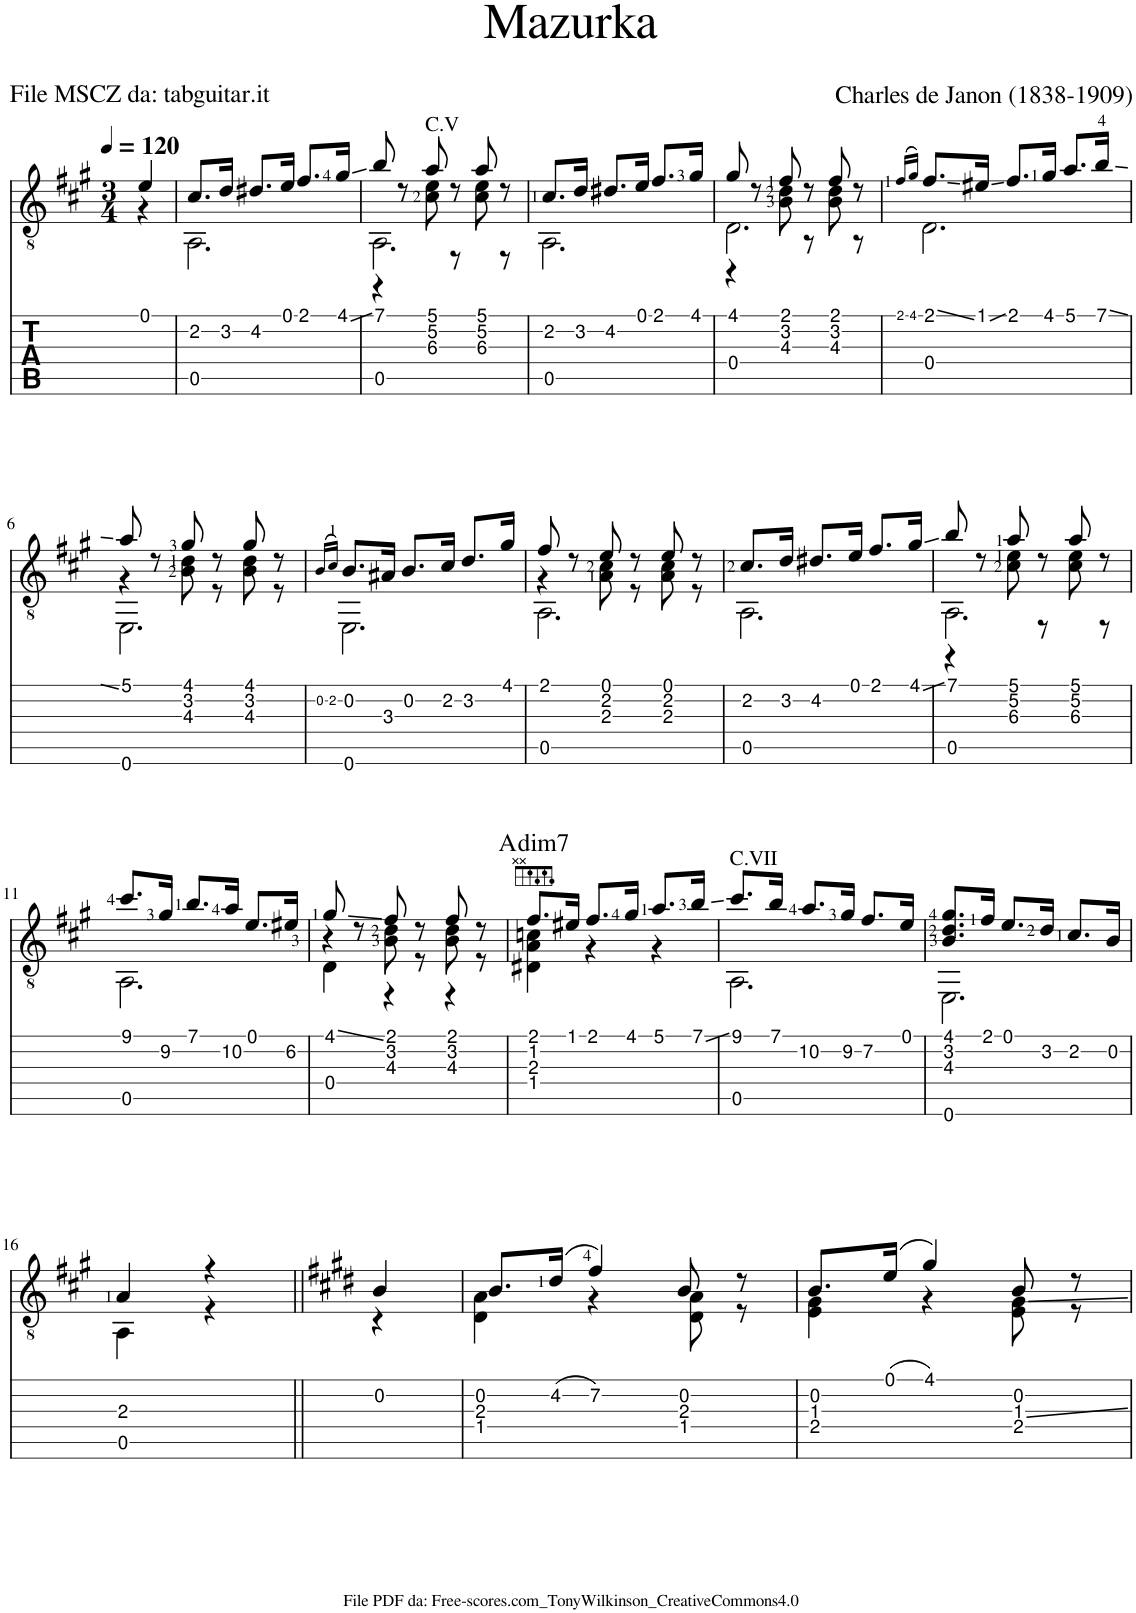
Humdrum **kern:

**kern	**kern	**harte
*part1	*part1	*part1
*staff2	*staff1	*
*I"Guitar	*	*
*I'Guit.	*	*
*stria6	*	*
*	*clefGv2	*
*k[f#c#g#]	*k[f#c#g#]	*
*M3/4	*M3/4	*
*MM120	*MM120	*
=	=	=
*^	*^	*
4e	4r	4e/	4r	.
=1	=1	=1	=1	=1
8.c#L	2.AA	8.c#/L	2.AA\	.
16dJk	.	16d/Jk	.	.
8.d#L	.	8.d#X/L	.	.
16eJk	.	16e/Jk	.	.
8.f#L	.	8.f#/L	.	.
16g#Jk	.	16g#/Jk	.	.
=2	=2	=2	=2	=2
*	*^	*	*^	*
8b	2.AA	4r	8b/	2.AA\	4r	.
8r	.	.	8r	.	.	.
!	!	!	!LO:TX:a:t=C.V	!	!	!
8a	.	8c# 8e	8a/	.	8c#\ 8e\	.
8r	.	8r	8r	.	8r	.
8a	.	8c# 8e	8a/	.	8c#\ 8e\	.
8r	.	8r	8r	.	8r	.
*	*v	*v	*	*	*	*
*	*	*	*v	*v	*
=3	=3	=3	=3	=3
8.c#L	2.AA	8.c#/L	2.AA\	.
16dJk	.	16d/Jk	.	.
8.d#XL	.	8.d#X/L	.	.
16eJk	.	16e/Jk	.	.
8.f#L	.	8.f#/L	.	.
16g#Jk	.	16g#/Jk	.	.
=4	=4	=4	=4	=4
*	*^	*	*^	*
8g#	2.D	4r	8g#/	2.D\	4r	.
8r	.	.	8r	.	.	.
8f#	.	8B 8d	8f#/	.	8B\ 8d\	.
8r	.	8r	8r	.	8r	.
8f#	.	8B 8d	8f#/	.	8B\ 8d\	.
8r	.	8r	8r	.	8r	.
*v	*v	*v	*	*	*	*
*	*v	*v	*v	*
=5	=5	=5
qf#	(16qf#/LL	.
qg#	16qg#/JJ)	.
*^	*^	*
8.f#L	2.D	8.f#/L	2.D\	.
16e#Jk	.	16e#X/Jk	.	.
8.f#L	.	8.f#/L	.	.
16g#Jk	.	16g#/Jk	.	.
8.aL	.	8.a/L	.	.
16bJk	.	16b/Jk	.	.
!!LO:LB:g=z
=6	=6	=6	=6	=6
*	*^	*	*^	*
8a	4r	2.EE	8a/	4r	2.EE\	.
8r	.	.	8r	.	.	.
8g#	8B 8d	.	8g#/	8B\ 8d\	.	.
8r	8r	.	8r	8r	.	.
8g#	8B 8d	.	8g#/	8B\ 8d\	.	.
8r	8r	.	8r	8r	.	.
*v	*v	*v	*	*	*	*
*	*v	*v	*v	*
=7	=7	=7
qB	(16qB/LL	.
qc#	16qc#/JJ)	.
*^	*^	*
8.BL	2.EE	8.B/L	2.EE\	.
16A#Jk	.	16A#X/Jk	.	.
8.BL	.	8.B/L	.	.
16c#Jk	.	16c#/Jk	.	.
8.dL	.	8.d/L	.	.
16g#Jk	.	16g#/Jk	.	.
=8	=8	=8	=8	=8
*	*^	*	*^	*
8f#	4r	2.AA	8f#/	4r	2.AA\	.
8r	.	.	8r	.	.	.
8e	8A 8c#	.	8e/	8A\ 8c#\	.	.
8r	8r	.	8r	8r	.	.
8e	8A 8c#	.	8e/	8A\ 8c#\	.	.
8r	8r	.	8r	8r	.	.
*	*v	*v	*	*	*	*
*	*	*	*v	*v	*
=9	=9	=9	=9	=9
8.c#L	2.AA	8.c#/L	2.AA\	.
16dJk	.	16d/Jk	.	.
8.d#XL	.	8.d#X/L	.	.
16eJk	.	16e/Jk	.	.
8.f#L	.	8.f#/L	.	.
16g#Jk	.	16g#/Jk	.	.
=10	=10	=10	=10	=10
*	*^	*	*^	*
8b	2.AA	4r	8b/	2.AA\	4r	.
8r	.	.	8r	.	.	.
8a	.	8c# 8e	8a/	.	8c#\ 8e\	.
8r	.	8r	8r	.	8r	.
8a	.	8c# 8e	8a/	.	8c#\ 8e\	.
8r	.	8r	8r	.	8r	.
*	*v	*v	*	*	*	*
*	*	*	*v	*v	*
!!LO:LB:g=z
=11	=11	=11	=11	=11
8.cc#L	2.AA	8.cc#/L	2.AA\	.
16g#Jk	.	16g#/Jk	.	.
8.bL	.	8.b/L	.	.
16aJk	.	16a/Jk	.	.
8.eL	.	8.e/L	.	.
16e#Jk	.	16e#X/Jk	.	.
=12	=12	=12	=12	=12
*	*^	*	*^	*
8g#	4r	4D	8g#/	4r	4D\	.
8r	.	.	8r	.	.	.
8f#	8B 8d	4r	8f#/	8B\ 8d\	4r	.
8r	8r	.	8r	8r	.	.
8f#	8B 8d	4r	8f#/	8B\ 8d\	4r	.
8r	8r	.	8r	8r	.	.
*	*v	*v	*	*	*	*
*	*	*	*v	*v	*
=13	=13	=13	=13	=13
!	!	!	!	!LO:H:kt=dim7
8.f#L	4D# 4A 4c	8.f#/L	4D#X\ 4A\ 4cn\	A:dim7
16e#Jk	.	16e#X/Jk	.	.
8.f#L	4r	8.f#/L	4r	.
16g#Jk	.	16g#/Jk	.	.
8.aL	4r	8.a/L	4r	.
16bJk	.	16b/Jk	.	.
=14	=14	=14	=14	=14
!	!	!LO:TX:a:t=C.VII	!	!
8.cc#L	2.AA	8.cc#/L	2.AA\	.
16bJk	.	16b/Jk	.	.
8.aL	.	8.a/L	.	.
16g#Jk	.	16g#/Jk	.	.
8.f#L	.	8.f#/L	.	.
16eJk	.	16e/Jk	.	.
=15	=15	=15	=15	=15
8.B\ 8.d\ 8.g#\L	2.EE	8.B/ 8.d/ 8.g#/L	2.EE\	.
16f#Jk	.	16f#/Jk	.	.
8.eL	.	8.e/L	.	.
16dJk	.	16d/Jk	.	.
8.c#L	.	8.c#/L	.	.
16BJk	.	16B/Jk	.	.
!!LO:LB:g=z	!!
=16	=16	=16	=16	=16
4A	4AA	4A/	4AA\	.
4r	4r	4r	4r	.
=17||	=17||	=17||	=17||	=17||
*k[f#c#g#d#]	*	*k[f#c#g#d#]	*	*
4B	4r	4B/	4r	.
=18	=18	=18	=18	=18
8.BL	4D# 4A	8.B/L	4D#\ 4A\	.
16d#Jk	.	(16d#/Jk	.	.
4f#	4r	4f#/)	4r	.
8B	8D# 8A	8B/	8D#\ 8A\	.
8r	8r	8r	8r	.
=19	=19	=19	=19	=19
8.BL	4E 4G#	8.B/L	4E\ 4G#\	.
16eJk	.	(16e/Jk	.	.
4g#	4r	4g#/)	4r	.
8B	8E 8G#	8B/	8E\ 8G#\	.
8r	8r	8r	8r	.
*v	*v	*	*	*
*	*v	*v	*
=	=	=
*-	*-	*-
